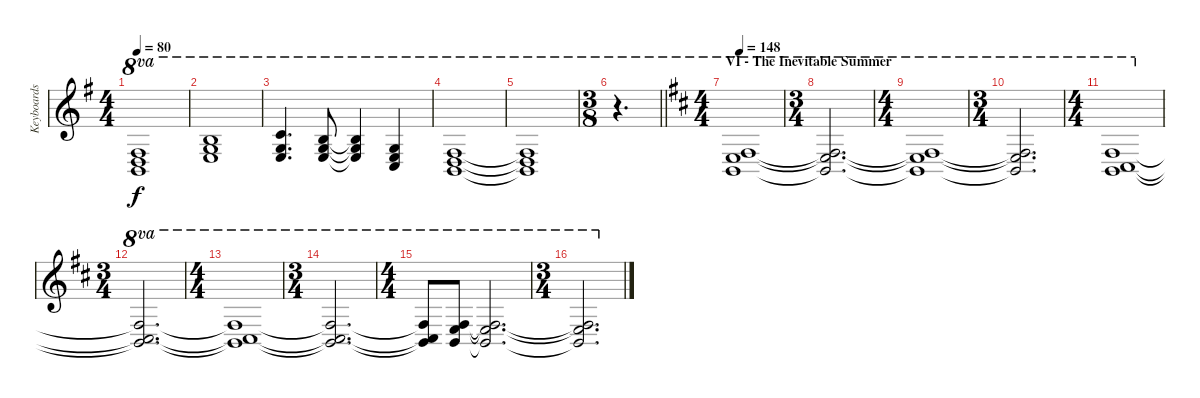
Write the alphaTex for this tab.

\track ("Keyboards (high register)" "Keyboards ") {instrument acousticgrandpiano}
\staff {score}
\tuning (E4 B3 G3 D3 A2 E2 B1) {hide}
\ts (4 4)
\tempo 80
\clef g2
\ks g
(11.3{t} 12.4{t} 14.5{t}).1{ot 8va dy f} |
(16.3 17.4 19.5).1{ot 8va} |
(17.3 17.4 19.5).4{d ot 8va} (16.3 17.4 19.5).8{ot 8va} (16.3{t} 17.4{t} 19.5{t}).4{ot 8va} (12.3 14.4 15.5).4{ot 8va} |
(11.3 12.4 14.5).1{ot 8va} |
(11.3{t} 12.4{t} 14.5{t}).1{ot 8va} |
\ts (3 8)
\barLineRight lightlight
r.4{d ot 8va} |
\ts (4 4)
\section ("" "VI - The Inevitable Summer")
\tempo 148
\ks bminor
(7.2 9.3 9.4).1{ot 8va volume 9 instrument pad4choir} |
\ts (3 4)
(7.2{t} 9.3{t} 9.4{t}).2{d ot 8va} |
\ts (4 4)
(7.2{t} 9.3{t} 9.4{t}).1{ot 8va} |
\ts (3 4)
(7.2{t} 9.3{t} 9.4{t}).2{d ot 8va} |
\ts (4 4)
(11.3 11.4 14.5).1{ot 8va} |
\ts (3 4)
(11.3{t} 11.4{t} 14.5{t}).2{d ot 8va} |
\ts (4 4)
(11.3{t} 11.4{t} 14.5{t}).1{ot 8va} |
\ts (3 4)
(11.3{t} 11.4{t} 14.5{t}).2{d ot 8va} |
\ts (4 4)
(11.3{t} 11.4{t} 14.5{t}).8{ot 8va} (7.2 9.3 9.4).8{ot 8va} (7.2{t} 9.3{t} 9.4{t}).2{d ot 8va} |
\ts (3 4)
(7.2{t} 9.3{t} 9.4{t}).2{d ot 8va}
